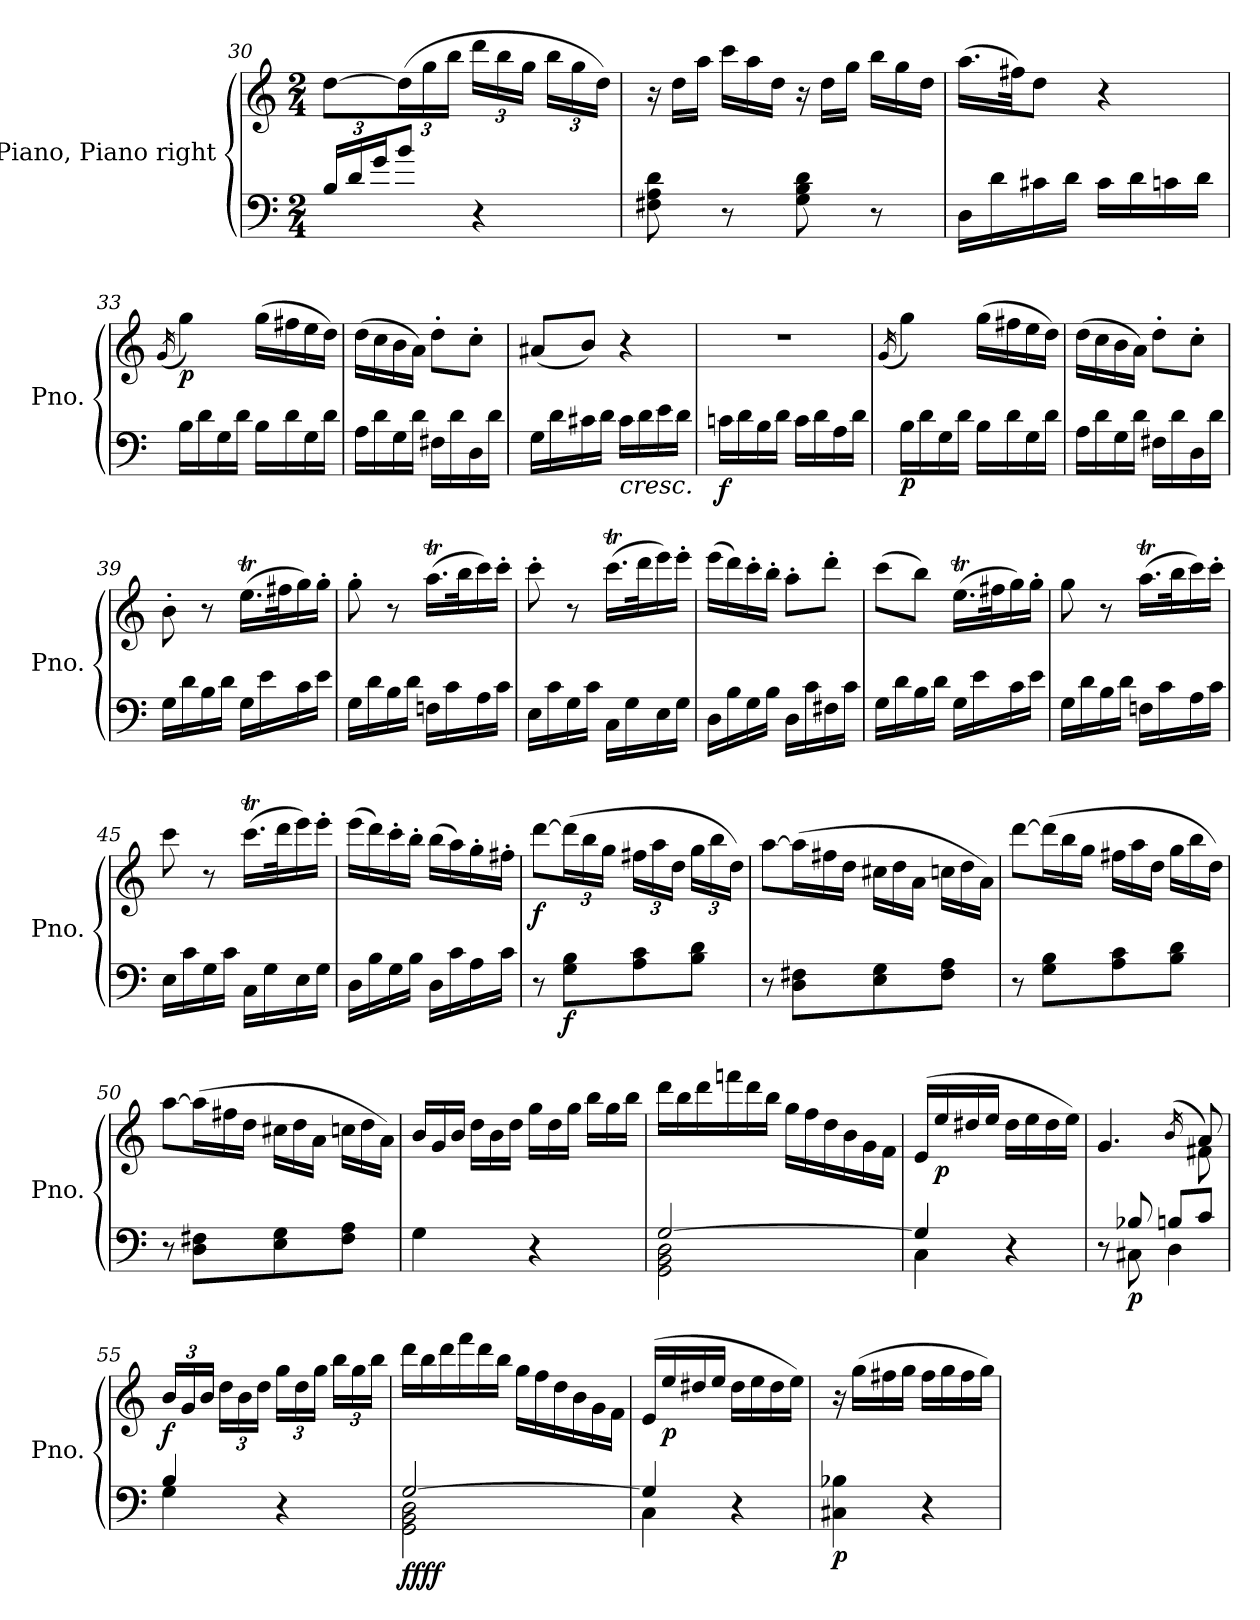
**kern	**kern	**dynam
*part1	*part1	*part1
*staff2	*staff1	*staff1/2
*I"Piano, Piano right	*	*
*I'Pno.	*	*
*clefF4	*clefG2	*
*k[]	*k[]	*
*M2/4	*M2/4	*
*Xbrackettup	*	*
=30	=30	=30
24B/LL	[8dd\L	.
24d/	.	.
24g/J	.	.
*	*Xbrackettup	*
8b/J	(>24dd\L]	.
.	24gg\	.
.	24bb\JJ	.
4r	24ddd\LL	.
.	24bb\	.
.	24gg\JJ	.
.	24bb\LL	.
.	24gg\	.
.	24dd\JJ)	.
=31	=31	=31
*	*Xtuplet	*
8F#X\ 8A\ 8d\	24r	.
.	24dd\LL	.
.	24aa\JJ	.
8r	24ccc\LL	.
.	24aa\	.
.	24dd\JJ	.
8G\ 8B\ 8d\	24r	.
.	24dd\LL	.
.	24gg\JJ	.
8r	24bb\LL	.
.	24gg\	.
.	24dd\JJ	.
=32	=32	=32
16D\LL	(>16.aa\LL	.
16d\	.	.
.	32ff#X\JK)	.
16c#X\	8dd\J	.
16d\JJ	.	.
16c#\LL	4r	.
16d\	.	.
16cn\	.	.
16d\JJ	.	.
=33	=33	=33
.	(>16qg/	.
!	!	!LO:DY:b
16B\LL	4gg\)	p
16d\	.	.
16G\	.	.
16d\JJ	.	.
16B\LL	(>16gg\LL	.
16d\	16ff#X\	.
16G\	16ee\	.
16d\JJ	16dd\JJ)	.
=34	=34	=34
16A\LL	(>16dd\LL	.
16d\	16cc\	.
16G\	16b\	.
16d\JJ	16a\JJ)	.
16F#X\LL	8dd'\L	.
16d\	.	.
16D\	8cc'\J	.
16d\JJ	.	.
=35	=35	=35
16G\LL	(<8a#X/L	.
16d\	.	.
16c#X\	8b/J)	.
16d\JJ	.	.
!LO:TX:b:i:t=cresc.	!	!
16c#\LL	4r	.
16d\	.	.
16e\	.	.
16d\JJ	.	.
=36	=36	=36
!	!	!LO:DY:b=2
16cn\LL	2r	f
16d\	.	.
16B\	.	.
16d\JJ	.	.
16c\LL	.	.
16d\	.	.
16A\	.	.
16d\JJ	.	.
=37	=37	=37
.	(>16qg/	.
!	!	!LO:DY:b=2
16B\LL	4gg\)	p
16d\	.	.
16G\	.	.
16d\JJ	.	.
16B\LL	(>16gg\LL	.
16d\	16ff#X\	.
16G\	16ee\	.
16d\JJ	16dd\JJ)	.
=38	=38	=38
16A\LL	(>16dd\LL	.
16d\	16cc\	.
16G\	16b\	.
16d\JJ	16a\JJ)	.
16F#X\LL	8dd'\L	.
16d\	.	.
16D\	8cc'\J	.
16d\JJ	.	.
=39	=39	=39
16G\LL	8b'\	.
16d\	.	.
16B\	8r	.
16d\JJ	.	.
16G\LL	(>16.eet\LL	.
16e\	.	.
.	32ff#X\K	.
16c\	16gg\)	.
16e\JJ	16gg'\JJ	.
=40	=40	=40
16G\LL	8gg'\	.
16d\	.	.
16B\	8r	.
16d\JJ	.	.
16Fn\LL	(>16.aaT\LL	.
16c\	.	.
.	32bb\K	.
16A\	16ccc\)	.
16c\JJ	16ccc'\JJ	.
=41	=41	=41
16E\LL	8ccc'\	.
16c\	.	.
16G\	8r	.
16c\JJ	.	.
16C\LL	(>16.cccT\LL	.
16G\	.	.
.	32ddd\K	.
16E\	16eee\)	.
16G\JJ	16eee'\JJ	.
=42	=42	=42
16D\LL	(>16eee\LL	.
16B\	16ddd\)	.
16G\	16ccc'\	.
16B\JJ	16bb'\JJ	.
16D\LL	8aa'\L	.
16c\	.	.
16F#X\	8ddd'\J	.
16c\JJ	.	.
=43	=43	=43
16G\LL	(>8ccc\L	.
16d\	.	.
16B\	8bb\J)	.
16d\JJ	.	.
16G\LL	(>16.eet\LL	.
16e\	.	.
.	32ff#X\K	.
16c\	16gg\)	.
16e\JJ	16gg'\JJ	.
=44	=44	=44
16G\LL	8gg\	.
16d\	.	.
16B\	8r	.
16d\JJ	.	.
16Fn\LL	(>16.aaT\LL	.
16c\	.	.
.	32bb\K	.
16A\	16ccc\)	.
16c\JJ	16ccc'\JJ	.
=45	=45	=45
16E\LL	8ccc\	.
16c\	.	.
16G\	8r	.
16c\JJ	.	.
16C\LL	(>16.cccT\LL	.
16G\	.	.
.	32ddd\K	.
16E\	16eee\)	.
16G\JJ	16eee'\JJ	.
=46	=46	=46
16D\LL	(>16eee\LL	.
16B\	16ddd\)	.
16G\	16ccc'\	.
16B\JJ	16bb'\JJ	.
16D\LL	(>16bb\LL	.
16c\	16aa\)	.
16A\	16gg'\	.
16c\JJ	16ff#X'\JJ	.
=47	=47	=47
!	!	!LO:DY:b
8r	[8ddd\L	f
*	*tuplet	*
!	!	!LO:DY:b=2
8G\ 8B\L	(>24ddd\L]	f
.	24bb\	.
.	24gg\JJ	.
8A\ 8c\	24ff#X\LL	.
.	24aa\	.
.	24dd\JJ	.
8B\ 8d\J	24gg\LL	.
.	24bb\	.
.	24dd\JJ)	.
=48	=48	=48
8r	[8aa\L	.
*	*Xtuplet	*
8D\ 8F#X\L	(>24aa\L]	.
.	24ff#X\	.
.	24dd\JJ	.
8E\ 8G\	24cc#X\LL	.
.	24dd\	.
.	24a\JJ	.
8F#\ 8A\J	24ccn\LL	.
.	24dd\	.
.	24a\JJ)	.
=49	=49	=49
8r	[8ddd\L	.
8G\ 8B\L	(>24ddd\L]	.
.	24bb\	.
.	24gg\JJ	.
8A\ 8c\	24ff#X\LL	.
.	24aa\	.
.	24dd\JJ	.
8B\ 8d\J	24gg\LL	.
.	24bb\	.
.	24dd\JJ)	.
=50	=50	=50
8r	[8aa\L	.
8D\ 8F#X\L	(>24aa\L]	.
.	24ff#X\	.
.	24dd\JJ	.
8E\ 8G\	24cc#X\LL	.
.	24dd\	.
.	24a\JJ	.
8F#\ 8A\J	24ccn\LL	.
.	24dd\	.
.	24a\JJ)	.
=51	=51	=51
4G\	24b/LL	.
.	24g/	.
.	24b/JJ	.
.	24dd\LL	.
.	24b\	.
.	24dd\JJ	.
4r	24gg\LL	.
.	24dd\	.
.	24gg\JJ	.
.	24bb\LL	.
.	24gg\	.
.	24bb\JJ	.
=52	=52	=52
*^	*	*
[2G/	2GG\ 2BB\ 2D\	24ddd\LL	.
.	.	24bb\	.
.	.	24ddd\	.
.	.	24fffn\	.
.	.	24ddd\	.
.	.	24bb\JJ	.
.	.	24gg\LL	.
.	.	24ff\	.
.	.	24dd\	.
.	.	24b\	.
.	.	24g\	.
.	.	24f\JJ	.
=53	=53	=53	=53
4G/]	4C\	(>16e/LL	.
!	!	!	!LO:DY:b
.	.	16ee/	p
.	.	16dd#X/	.
.	.	16ee/JJ	.
4r	4ryy	16dd#\LL	.
.	.	16ee\	.
.	.	16dd#\	.
.	.	16ee\JJ)	.
=54	=54	=54	=54
*	*	*^	*
8r	8ryy	4.g/	4.ryy	.
!	!	!	!	!LO:DY:b=2
8B-X/	8C#X\	.	.	p
8Bn/L	4D\	.	.	.
.	.	(>16qb/	.	.
8c/J	.	8a/)	8f#X\	.
*	*	*v	*v	*
=55	=55	=55	=55
*	*	*tuplet	*
*	*	*^	*
!	!	!	!	!LO:DY:b
*	*	*v	*v	*
4B/	4G\	24b/LL	f
.	.	24g/	.
.	.	24b/JJ	.
.	.	24dd\LL	.
.	.	24b\	.
.	.	24dd\JJ	.
4r	4ryy	24gg\LL	.
.	.	24dd\	.
.	.	24gg\JJ	.
.	.	24bb\LL	.
.	.	24gg\	.
.	.	24bb\JJ	.
=56	=56	=56	=56
*	*	*Xtuplet	*
!	!	!	!LO:DY:b=2
!	!	!	!LO:DY:n=1:b=2
!	!	!	!LO:DY:n=2:b=2
!	!	!	!LO:DY:n=3:b=2
[2G/	2GG\ 2BB\ 2D\	24ddd\LL	f f f f
.	.	24bb\	.
.	.	24ddd\	.
.	.	24fff\	.
.	.	24ddd\	.
.	.	24bb\JJ	.
.	.	24gg\LL	.
.	.	24ff\	.
.	.	24dd\	.
.	.	24b\	.
.	.	24g\	.
.	.	24f\JJ	.
=57	=57	=57	=57
4G/]	4C\	(>16e/LL	.
!	!	!	!LO:DY:b
.	.	16ee/	p
.	.	16dd#X/	.
.	.	16ee/JJ	.
4r	4ryy	16dd#\LL	.
.	.	16ee\	.
.	.	16dd#\	.
.	.	16ee\JJ)	.
*v	*v	*	*
=58	=58	=58
!	!	!LO:DY:b=2
4C#X\ 4B-X\	16r	p
.	(>16gg\LL	.
.	16ff#X\	.
.	16gg\JJ	.
4r	16ff#\LL	.
.	16gg\	.
.	16ff#\	.
.	16gg\JJ)	.
=	=	=
*-	*-	*-
